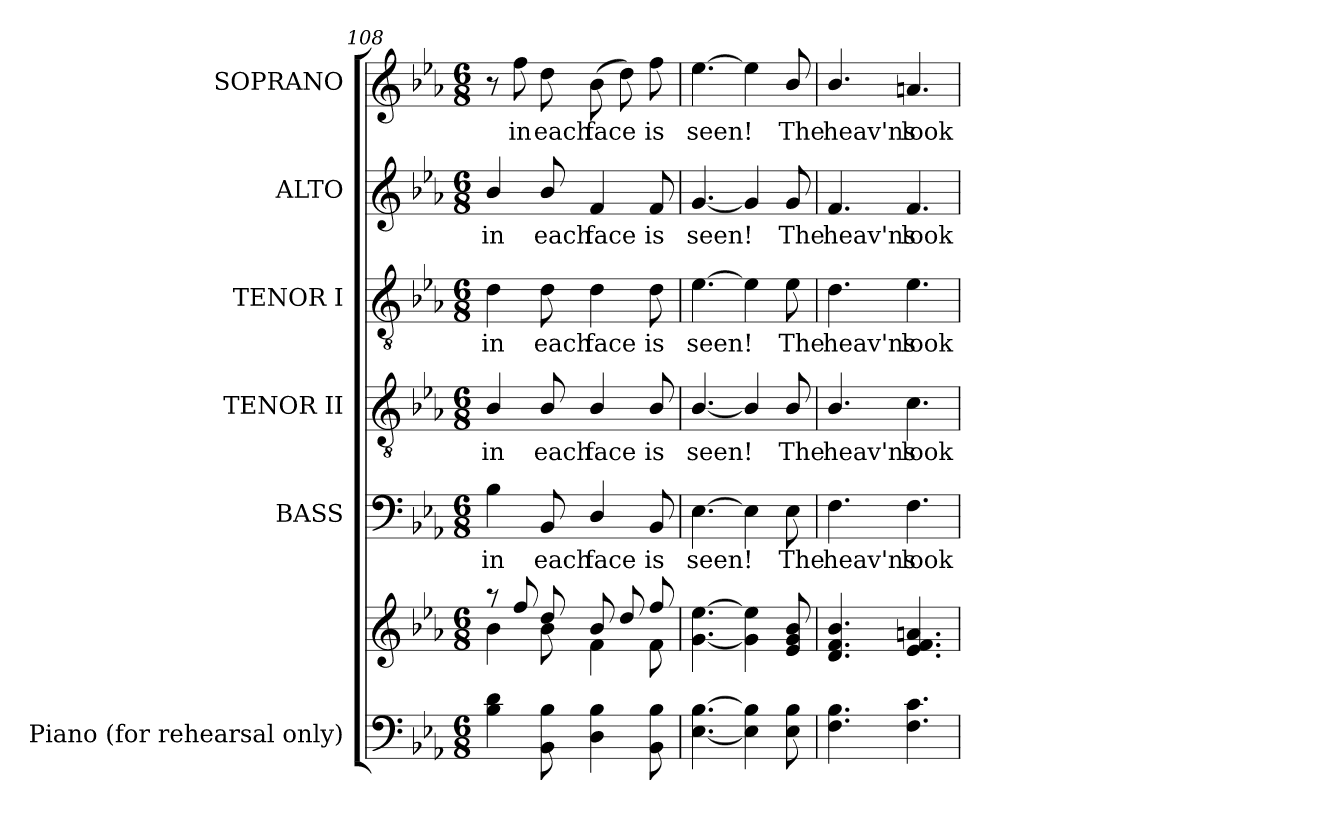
**kern	**kern	**kern	**text	**kern	**text	**kern	**text	**kern	**text	**kern	**text
*part6	*part6	*part5	*part5	*part4	*part4	*part3	*part3	*part2	*part2	*part1	*part1
*staff7	*staff6	*staff5	*staff5	*staff4	*staff4	*staff3	*staff3	*staff2	*staff2	*staff1	*staff1
*I"Piano (for rehearsal only)	*	*I"BASS	*	*I"TENOR II	*	*I"TENOR I	*	*I"ALTO	*	*I"SOPRANO	*
*I'Pno.	*	*I'B.	*	*I'T.	*	*I'T.	*	*I'A.	*	*I'S.	*
*clefF4	*clefG2	*clefF4	*	*clefGv2	*	*clefGv2	*	*clefG2	*	*clefG2	*
*	*	*	*	*ITrd7c12	*	*ITrd7c12	*	*	*	*	*
*k[b-e-a-]	*k[b-e-a-]	*k[b-e-a-]	*	*k[b-e-a-]	*	*k[b-e-a-]	*	*k[b-e-a-]	*	*k[b-e-a-]	*
*E-:	*E-:	*E-:	*	*E-:	*	*E-:	*	*E-:	*	*E-:	*
*M6/8	*M6/8	*M6/8	*	*M6/8	*	*M6/8	*	*M6/8	*	*M6/8	*
=108	=108	=108	=108	=108	=108	=108	=108	=108	=108	=108	=108
*	*^	*	*	*	*	*	*	*	*	*	*
!	!	!	!	!LO:LY:b:color=#000000	!	!	!	!	!	!	!	!
!	!	!	!	!	!	!LO:LY:b:color=#000000	!	!	!	!	!	!
!	!	!	!	!	!	!	!	!LO:LY:b:color=#000000	!	!	!	!
!	!	!	!	!	!	!	!	!	!	!LO:LY:b:color=#000000	!	!
4B-i\ 4di	8r	4b-i\	4B-i\	in	4BB-i/	in	4Di\	in	4b-i/	in	8r	.
!	!	!	!	!	!	!	!	!	!	!	!	!LO:LY:b:color=#000000
.	8ffi/	.	.	.	.	.	.	.	.	.	8ffi\	in
!	!	!	!	!LO:LY:b:color=#000000	!	!	!	!	!	!	!	!
!	!	!	!	!	!	!LO:LY:b:color=#000000	!	!	!	!	!	!
!	!	!	!	!	!	!	!	!LO:LY:b:color=#000000	!	!	!	!
!	!	!	!	!	!	!	!	!	!	!LO:LY:b:color=#000000	!	!
!	!	!	!	!	!	!	!	!	!	!	!	!LO:LY:b:color=#000000
8BB-i\ 8B-i	8ddi/	8b-i\	8BB-i/	each	8BB-i/	each	8Di\	each	8b-i/	each	8ddi\	each
!	!	!	!	!LO:LY:b:color=#000000	!	!	!	!	!	!	!	!
!	!	!	!	!	!	!LO:LY:b:color=#000000	!	!	!	!	!	!
!	!	!	!	!	!	!	!	!LO:LY:b:color=#000000	!	!	!	!
!	!	!	!	!	!	!	!	!	!	!LO:LY:b:color=#000000	!	!
!	!	!	!	!	!	!	!	!	!	!	!	!LO:LY:b:color=#000000
4Di\ 4B-i	8b-i/	4fi\	4Di/	face	4BB-i/	face	4Di\	face	4fi/	face	(8b-i\	face
.	8ddi/	.	.	.	.	.	.	.	.	.	8ddi\)	.
!	!	!	!	!LO:LY:b:color=#000000	!	!	!	!	!	!	!	!
!	!	!	!	!	!	!LO:LY:b:color=#000000	!	!	!	!	!	!
!	!	!	!	!	!	!	!	!LO:LY:b:color=#000000	!	!	!	!
!	!	!	!	!	!	!	!	!	!	!LO:LY:b:color=#000000	!	!
!	!	!	!	!	!	!	!	!	!	!	!	!LO:LY:b:color=#000000
8BB-i\ 8B-i	8ffi/	8fi\	8BB-i/	is	8BB-i/	is	8Di\	is	8fi/	is	8ffi\	is
*	*v	*v	*	*	*	*	*	*	*	*	*	*
=109	=109	=109	=109	=109	=109	=109	=109	=109	=109	=109	=109
*	*^	*	*	*	*	*	*	*	*	*	*
!	!	!	!	!LO:LY:b:color=#000000	!	!	!	!	!	!	!	!
*	*v	*v	*	*	*	*	*	*	*	*	*	*
*	*^	*	*	*	*	*	*	*	*	*	*
!	!	!	!	!	!	!LO:LY:b:color=#000000	!	!	!	!	!	!
*	*v	*v	*	*	*	*	*	*	*	*	*	*
*	*^	*	*	*	*	*	*	*	*	*	*
!	!	!	!	!	!	!	!	!LO:LY:b:color=#000000	!	!	!	!
*	*v	*v	*	*	*	*	*	*	*	*	*	*
*	*^	*	*	*	*	*	*	*	*	*	*
!	!	!	!	!	!	!	!	!	!	!LO:LY:b:color=#000000	!	!
*	*v	*v	*	*	*	*	*	*	*	*	*	*
*	*^	*	*	*	*	*	*	*	*	*	*
!	!	!	!	!	!	!	!	!	!	!	!	!LO:LY:b:color=#000000
*	*v	*v	*	*	*	*	*	*	*	*	*	*
[4.E-i\ [4.B-i	[4.gi\ [4.ee-i	[4.E-i\	seen!	[4.BB-i/	seen!	[4.E-i\	seen!	[4.gi/	seen!	[4.ee-i\	seen!
4E-i\] 4B-i]	4gi\] 4ee-i]	4E-i\]	.	4BB-i/]	.	4E-i\]	.	4gi/]	.	4ee-i\]	.
!	!	!	!LO:LY:b:color=#000000	!	!	!	!	!	!	!	!
!	!	!	!	!	!LO:LY:b:color=#000000	!	!	!	!	!	!
!	!	!	!	!	!	!	!LO:LY:b:color=#000000	!	!	!	!
!	!	!	!	!	!	!	!	!	!LO:LY:b:color=#000000	!	!
!	!	!	!	!	!	!	!	!	!	!	!LO:LY:b:color=#000000
8E-i\ 8B-i	8e-i/ 8gi 8b-i	8E-i\	The	8BB-i/	The	8E-i\	The	8gi/	The	8b-i/	The
=110	=110	=110	=110	=110	=110	=110	=110	=110	=110	=110	=110
!	!	!	!LO:LY:b:color=#000000	!	!	!	!	!	!	!	!
!	!	!	!	!	!LO:LY:b:color=#000000	!	!	!	!	!	!
!	!	!	!	!	!	!	!LO:LY:b:color=#000000	!	!	!	!
!	!	!	!	!	!	!	!	!	!LO:LY:b:color=#000000	!	!
!	!	!	!	!	!	!	!	!	!	!	!LO:LY:b:color=#000000
4.Fi\ 4.B-i	4.di/ 4.fi 4.b-i	4.Fi\	heav'ns	4.BB-i/	heav'ns	4.Di\	heav'ns	4.fi/	heav'ns	4.b-i/	heav'ns
!	!	!	!LO:LY:b:color=#000000	!	!	!	!	!	!	!	!
!	!	!	!	!	!LO:LY:b:color=#000000	!	!	!	!	!	!
!	!	!	!	!	!	!	!LO:LY:b:color=#000000	!	!	!	!
!	!	!	!	!	!	!	!	!	!LO:LY:b:color=#000000	!	!
!	!	!	!	!	!	!	!	!	!	!	!LO:LY:b:color=#000000
4.Fi\ 4.ci	4.e-i/ 4.fi 4.ani	4.Fi\	look	4.Ci\	look	4.E-i\	look	4.fi/	look	4.ani/	look
=	=	=	=	=	=	=	=	=	=	=	=
*-	*-	*-	*-	*-	*-	*-	*-	*-	*-	*-	*-
